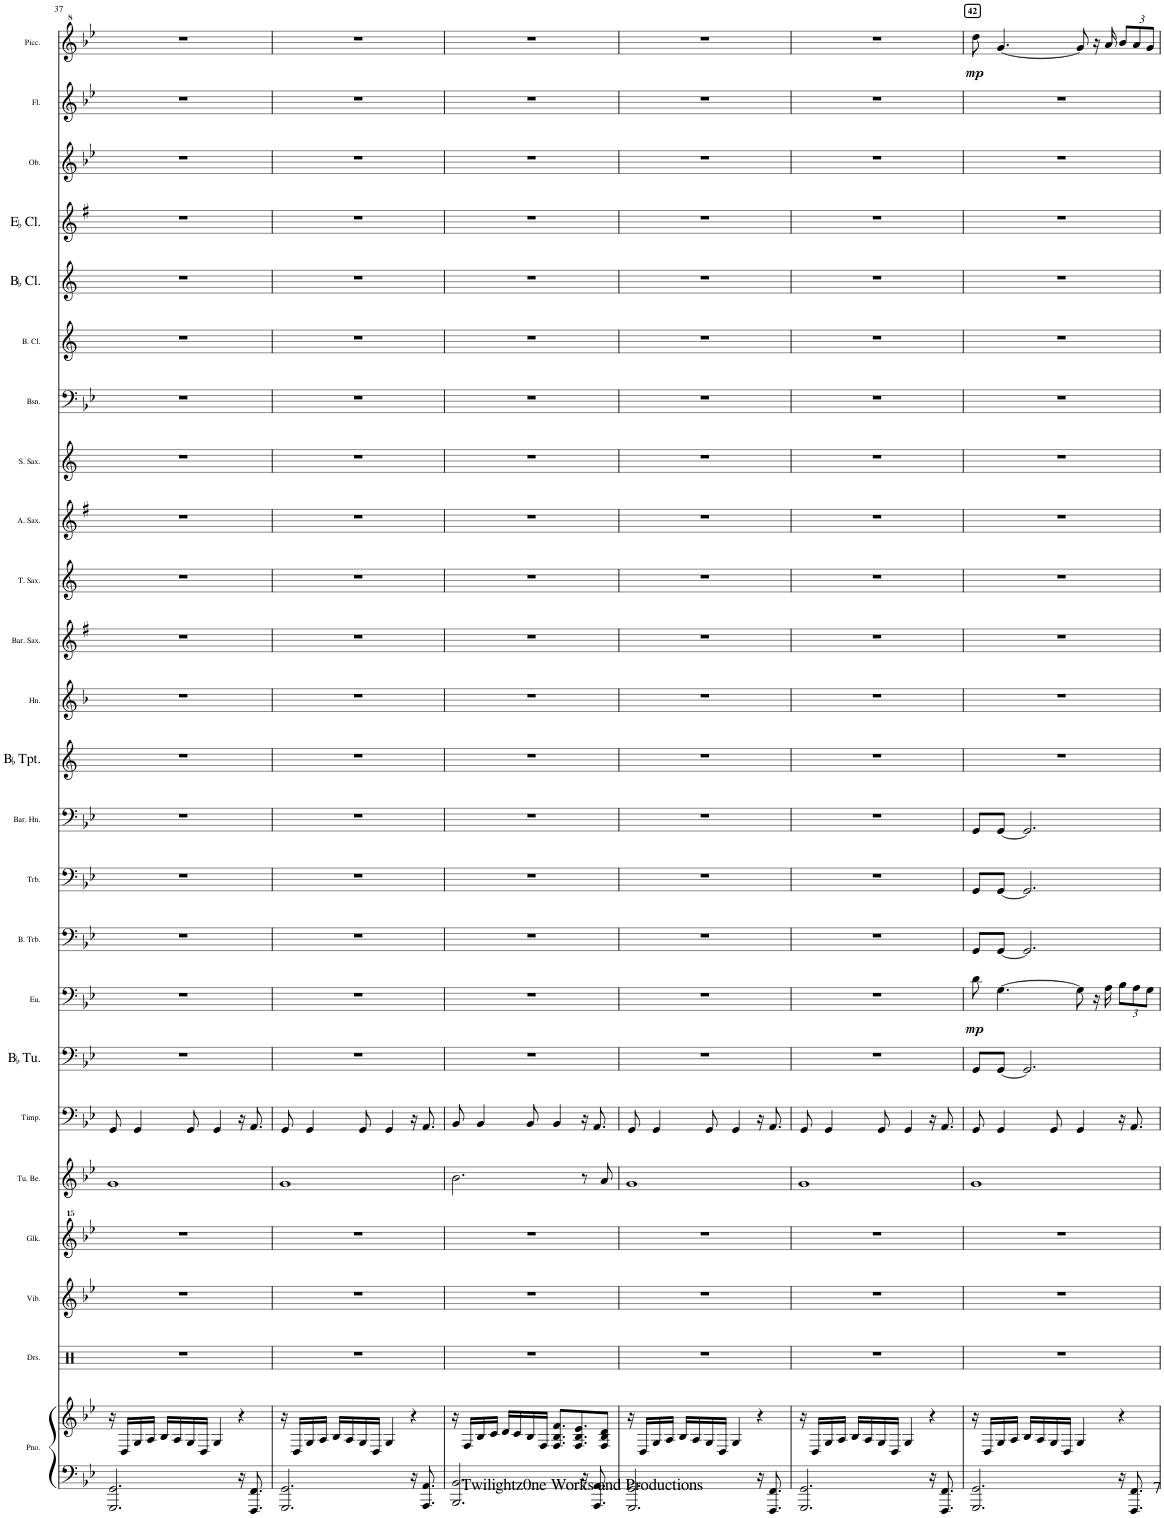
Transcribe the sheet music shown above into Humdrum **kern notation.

**kern	**kern	**kern	**kern	**kern	**kern	**kern	**kern	**kern	**dynam	**kern	**kern	**kern	**kern	**kern	**kern	**kern	**kern	**kern	**kern	**kern	**kern	**kern	**kern	**kern	**kern	**dynam
*part24	*part24	*part23	*part22	*part21	*part20	*part19	*part18	*part17	*part17	*part16	*part15	*part14	*part13	*part12	*part11	*part10	*part9	*part8	*part7	*part6	*part5	*part4	*part3	*part2	*part1	*part1
*staff25	*staff24	*staff23	*staff22	*staff21	*staff20	*staff19	*staff18	*staff17	*staff17	*staff16	*staff15	*staff14	*staff13	*staff12	*staff11	*staff10	*staff9	*staff8	*staff7	*staff6	*staff5	*staff4	*staff3	*staff2	*staff1	*staff1
*I"Piano	*	*I"Drumset	*I"Vibraphone	*I"Glockenspiel	*I"Tubular Bells	*I"Timpani	*I"BaccidentalFlat Tuba	*I"Euphonium	*	*I"Bass Trombone	*I"Trombone	*I"Baritone Horn	*I"BaccidentalFlat Trumpet	*I"Horn	*I"Baritone Saxophone	*I"Tenor Saxophone	*I"Alto Saxophone	*I"Soprano Saxophone	*I"Bassoon	*I"Bass Clarinet	*I"BaccidentalFlat Clarinet	*I"EaccidentalFlat Clarinet	*I"Oboe	*I"Flute	*I"Piccolo	*
*I'Pno.	*	*I'Drs.	*I'Vib.	*I'Glk.	*I'Tu. Be.	*I'Timp.	*I'BaccidentalFlat Tu.	*I'Eu.	*	*I'B. Trb.	*I'Trb.	*I'Bar. Hn.	*I'BaccidentalFlat Tpt.	*I'Hn.	*I'Bar. Sax.	*I'T. Sax.	*I'A. Sax.	*I'S. Sax.	*I'Bsn.	*I'B. Cl.	*I'BaccidentalFlat Cl.	*I'EaccidentalFlat Cl.	*I'Ob.	*I'Fl.	*I'Picc.	*
!!LO:PB:g=z
*clefF4	*clefG2	*clefX	*clefG2	*clefG^^2	*clefG2	*clefF4	*clefF4	*clefF4	*	*clefF4	*clefF4	*clefF4	*clefG2	*clefG2	*clefG2	*clefG2	*clefG2	*clefG2	*clefF4	*clefG2	*clefG2	*clefG2	*clefG2	*clefG2	*clefG^2	*
*	*	*	*	*	*	*	*	*	*	*	*	*Trd4c7	*Trd1c2	*Trd4c7	*Trd12c21	*Trd8c14	*Trd5c9	*Trd1c2	*	*Trd8c14	*Trd1c2	*Trd-2c-3	*	*	*Trd-7c-12	*
*k[b-e-]	*k[b-e-]	*k[]	*k[b-e-]	*k[b-e-]	*k[b-e-]	*k[b-e-]	*k[b-e-]	*k[b-e-]	*	*k[b-e-]	*k[b-e-]	*k[b-e-]	*k[]	*k[b-]	*k[f#]	*k[]	*k[f#]	*k[]	*k[b-e-]	*k[]	*k[]	*k[f#]	*k[b-e-]	*k[b-e-]	*k[b-e-]	*
*M4/4	*M4/4	*M4/4	*M4/4	*M4/4	*M4/4	*M4/4	*M4/4	*M4/4	*	*M4/4	*M4/4	*M4/4	*M4/4	*M4/4	*M4/4	*M4/4	*M4/4	*M4/4	*M4/4	*M4/4	*M4/4	*M4/4	*M4/4	*M4/4	*M4/4	*
=37	=37	=37	=37	=37	=37	=37	=37	=37	=37	=37	=37	=37	=37	=37	=37	=37	=37	=37	=37	=37	=37	=37	=37	=37	=37	=37
2.GGG/ 2.GG/	16r	1r	1r	1r	1g	8GG/	1r	1r	.	1r	1r	1r	1r	1r	1r	1r	1r	1r	1r	1r	1r	1r	1r	1r	1r	.
.	16D/LL	.	.	.	.	.	.	.	.	.	.	.	.	.	.	.	.	.	.	.	.	.	.	.	.	.
.	16G/	.	.	.	.	4GG/	.	.	.	.	.	.	.	.	.	.	.	.	.	.	.	.	.	.	.	.
.	16A/JJ	.	.	.	.	.	.	.	.	.	.	.	.	.	.	.	.	.	.	.	.	.	.	.	.	.
.	16B-/LL	.	.	.	.	.	.	.	.	.	.	.	.	.	.	.	.	.	.	.	.	.	.	.	.	.
.	16A/	.	.	.	.	.	.	.	.	.	.	.	.	.	.	.	.	.	.	.	.	.	.	.	.	.
.	16G/	.	.	.	.	8GG/	.	.	.	.	.	.	.	.	.	.	.	.	.	.	.	.	.	.	.	.
.	16D/JJ	.	.	.	.	.	.	.	.	.	.	.	.	.	.	.	.	.	.	.	.	.	.	.	.	.
.	4G/	.	.	.	.	4GG/	.	.	.	.	.	.	.	.	.	.	.	.	.	.	.	.	.	.	.	.
16r	4r	.	.	.	.	16r	.	.	.	.	.	.	.	.	.	.	.	.	.	.	.	.	.	.	.	.
8.FFF/ 8.FF/	.	.	.	.	.	8.AA/	.	.	.	.	.	.	.	.	.	.	.	.	.	.	.	.	.	.	.	.
=38	=38	=38	=38	=38	=38	=38	=38	=38	=38	=38	=38	=38	=38	=38	=38	=38	=38	=38	=38	=38	=38	=38	=38	=38	=38	=38
2.GGG/ 2.GG/	16r	1r	1r	1r	1g	8GG/	1r	1r	.	1r	1r	1r	1r	1r	1r	1r	1r	1r	1r	1r	1r	1r	1r	1r	1r	.
.	16D/LL	.	.	.	.	.	.	.	.	.	.	.	.	.	.	.	.	.	.	.	.	.	.	.	.	.
.	16G/	.	.	.	.	4GG/	.	.	.	.	.	.	.	.	.	.	.	.	.	.	.	.	.	.	.	.
.	16A/JJ	.	.	.	.	.	.	.	.	.	.	.	.	.	.	.	.	.	.	.	.	.	.	.	.	.
.	16B-/LL	.	.	.	.	.	.	.	.	.	.	.	.	.	.	.	.	.	.	.	.	.	.	.	.	.
.	16A/	.	.	.	.	.	.	.	.	.	.	.	.	.	.	.	.	.	.	.	.	.	.	.	.	.
.	16G/	.	.	.	.	8GG/	.	.	.	.	.	.	.	.	.	.	.	.	.	.	.	.	.	.	.	.
.	16D/JJ	.	.	.	.	.	.	.	.	.	.	.	.	.	.	.	.	.	.	.	.	.	.	.	.	.
.	4G/	.	.	.	.	4GG/	.	.	.	.	.	.	.	.	.	.	.	.	.	.	.	.	.	.	.	.
16r	4r	.	.	.	.	16r	.	.	.	.	.	.	.	.	.	.	.	.	.	.	.	.	.	.	.	.
8.AAA/ 8.AA/	.	.	.	.	.	8.AA/	.	.	.	.	.	.	.	.	.	.	.	.	.	.	.	.	.	.	.	.
=39	=39	=39	=39	=39	=39	=39	=39	=39	=39	=39	=39	=39	=39	=39	=39	=39	=39	=39	=39	=39	=39	=39	=39	=39	=39	=39
2.BBB-/ 2.BB-/	16r	1r	1r	1r	2.b-\	8BB-/	1r	1r	.	1r	1r	1r	1r	1r	1r	1r	1r	1r	1r	1r	1r	1r	1r	1r	1r	.
.	16F/LL	.	.	.	.	.	.	.	.	.	.	.	.	.	.	.	.	.	.	.	.	.	.	.	.	.
.	16B-/	.	.	.	.	4BB-/	.	.	.	.	.	.	.	.	.	.	.	.	.	.	.	.	.	.	.	.
.	16c/JJ	.	.	.	.	.	.	.	.	.	.	.	.	.	.	.	.	.	.	.	.	.	.	.	.	.
.	16d/LL	.	.	.	.	.	.	.	.	.	.	.	.	.	.	.	.	.	.	.	.	.	.	.	.	.
.	16c/	.	.	.	.	.	.	.	.	.	.	.	.	.	.	.	.	.	.	.	.	.	.	.	.	.
.	16B-/	.	.	.	.	8BB-/	.	.	.	.	.	.	.	.	.	.	.	.	.	.	.	.	.	.	.	.
.	16F/JJ	.	.	.	.	.	.	.	.	.	.	.	.	.	.	.	.	.	.	.	.	.	.	.	.	.
.	8.F/ 8.B-/ 8.f/L	.	.	.	.	4BB-/	.	.	.	.	.	.	.	.	.	.	.	.	.	.	.	.	.	.	.	.
.	8.F/ 8.B-/ 8.e-/	.	.	.	.	.	.	.	.	.	.	.	.	.	.	.	.	.	.	.	.	.	.	.	.	.
16r	.	.	.	.	8r	16r	.	.	.	.	.	.	.	.	.	.	.	.	.	.	.	.	.	.	.	.
8.AAA/ 8.AA/	.	.	.	.	.	8.AA/	.	.	.	.	.	.	.	.	.	.	.	.	.	.	.	.	.	.	.	.
.	8F/ 8B-/ 8d/J	.	.	.	8a/	.	.	.	.	.	.	.	.	.	.	.	.	.	.	.	.	.	.	.	.	.
=40	=40	=40	=40	=40	=40	=40	=40	=40	=40	=40	=40	=40	=40	=40	=40	=40	=40	=40	=40	=40	=40	=40	=40	=40	=40	=40
2.GGG/ 2.GG/	16r	1r	1r	1r	1g	8GG/	1r	1r	.	1r	1r	1r	1r	1r	1r	1r	1r	1r	1r	1r	1r	1r	1r	1r	1r	.
.	16D/LL	.	.	.	.	.	.	.	.	.	.	.	.	.	.	.	.	.	.	.	.	.	.	.	.	.
.	16G/	.	.	.	.	4GG/	.	.	.	.	.	.	.	.	.	.	.	.	.	.	.	.	.	.	.	.
.	16A/JJ	.	.	.	.	.	.	.	.	.	.	.	.	.	.	.	.	.	.	.	.	.	.	.	.	.
.	16B-/LL	.	.	.	.	.	.	.	.	.	.	.	.	.	.	.	.	.	.	.	.	.	.	.	.	.
.	16A/	.	.	.	.	.	.	.	.	.	.	.	.	.	.	.	.	.	.	.	.	.	.	.	.	.
.	16G/	.	.	.	.	8GG/	.	.	.	.	.	.	.	.	.	.	.	.	.	.	.	.	.	.	.	.
.	16D/JJ	.	.	.	.	.	.	.	.	.	.	.	.	.	.	.	.	.	.	.	.	.	.	.	.	.
.	4G/	.	.	.	.	4GG/	.	.	.	.	.	.	.	.	.	.	.	.	.	.	.	.	.	.	.	.
16r	4r	.	.	.	.	16r	.	.	.	.	.	.	.	.	.	.	.	.	.	.	.	.	.	.	.	.
8.FFF/ 8.FF/	.	.	.	.	.	8.AA/	.	.	.	.	.	.	.	.	.	.	.	.	.	.	.	.	.	.	.	.
=41	=41	=41	=41	=41	=41	=41	=41	=41	=41	=41	=41	=41	=41	=41	=41	=41	=41	=41	=41	=41	=41	=41	=41	=41	=41	=41
2.GGG/ 2.GG/	16r	1r	1r	1r	1g	8GG/	1r	1r	.	1r	1r	1r	1r	1r	1r	1r	1r	1r	1r	1r	1r	1r	1r	1r	1r	.
.	16D/LL	.	.	.	.	.	.	.	.	.	.	.	.	.	.	.	.	.	.	.	.	.	.	.	.	.
.	16G/	.	.	.	.	4GG/	.	.	.	.	.	.	.	.	.	.	.	.	.	.	.	.	.	.	.	.
.	16A/JJ	.	.	.	.	.	.	.	.	.	.	.	.	.	.	.	.	.	.	.	.	.	.	.	.	.
.	16B-/LL	.	.	.	.	.	.	.	.	.	.	.	.	.	.	.	.	.	.	.	.	.	.	.	.	.
.	16A/	.	.	.	.	.	.	.	.	.	.	.	.	.	.	.	.	.	.	.	.	.	.	.	.	.
.	16G/	.	.	.	.	8GG/	.	.	.	.	.	.	.	.	.	.	.	.	.	.	.	.	.	.	.	.
.	16D/JJ	.	.	.	.	.	.	.	.	.	.	.	.	.	.	.	.	.	.	.	.	.	.	.	.	.
.	4G/	.	.	.	.	4GG/	.	.	.	.	.	.	.	.	.	.	.	.	.	.	.	.	.	.	.	.
16r	4r	.	.	.	.	16r	.	.	.	.	.	.	.	.	.	.	.	.	.	.	.	.	.	.	.	.
8.FFF/ 8.FF/	.	.	.	.	.	8.AA/	.	.	.	.	.	.	.	.	.	.	.	.	.	.	.	.	.	.	.	.
=42	=42	=42	=42	=42	=42	=42	=42	=42	=42	=42	=42	=42	=42	=42	=42	=42	=42	=42	=42	=42	=42	=42	=42	=42	=42	=42
!	!	!	!	!	!	!	!	!	!	!	!	!	!	!	!	!	!	!	!	!	!	!	!	!	!LO:TX:a:B:t=42	!
!	!	!	!	!	!	!	!	!	!LO:DY:b	!	!	!	!	!	!	!	!	!	!	!	!	!	!	!	!	!LO:DY:b
2.GGG/ 2.GG/	16r	1r	1r	1r	1g	8GG/	8GG/L	8d\	mp	8GG/L	8GG/L	8GG/L	1r	1r	1r	1r	1r	1r	1r	1r	1r	1r	1r	1r	8ddd\	mp
.	16D/LL	.	.	.	.	.	.	.	.	.	.	.	.	.	.	.	.	.	.	.	.	.	.	.	.	.
.	16G/	.	.	.	.	4GG/	[8GG/J	[4.G\	.	[8GG/J	[8GG/J	[8GG/J	.	.	.	.	.	.	.	.	.	.	.	.	[4.gg/	.
.	16A/JJ	.	.	.	.	.	.	.	.	.	.	.	.	.	.	.	.	.	.	.	.	.	.	.	.	.
.	16B-/LL	.	.	.	.	.	2.GG/]	.	.	2.GG/]	2.GG/]	2.GG/]	.	.	.	.	.	.	.	.	.	.	.	.	.	.
.	16A/	.	.	.	.	.	.	.	.	.	.	.	.	.	.	.	.	.	.	.	.	.	.	.	.	.
.	16G/	.	.	.	.	8GG/	.	.	.	.	.	.	.	.	.	.	.	.	.	.	.	.	.	.	.	.
.	16D/JJ	.	.	.	.	.	.	.	.	.	.	.	.	.	.	.	.	.	.	.	.	.	.	.	.	.
.	4G/	.	.	.	.	4GG/	.	8G\]	.	.	.	.	.	.	.	.	.	.	.	.	.	.	.	.	8gg/]	.
.	.	.	.	.	.	.	.	16r	.	.	.	.	.	.	.	.	.	.	.	.	.	.	.	.	16r	.
.	.	.	.	.	.	.	.	16A\	.	.	.	.	.	.	.	.	.	.	.	.	.	.	.	.	16aa/	.
*	*	*	*	*	*	*	*	*Xbrackettup	*	*	*	*	*	*	*	*	*	*	*	*	*	*	*	*	*Xbrackettup	*
16r	4r	.	.	.	.	16r	.	12B-\L	.	.	.	.	.	.	.	.	.	.	.	.	.	.	.	.	12bb-/L	.
8.FFF/ 8.FF/	.	.	.	.	.	8.AA/	.	.	.	.	.	.	.	.	.	.	.	.	.	.	.	.	.	.	.	.
.	.	.	.	.	.	.	.	12A\	.	.	.	.	.	.	.	.	.	.	.	.	.	.	.	.	12aa/	.
.	.	.	.	.	.	.	.	12G\J	.	.	.	.	.	.	.	.	.	.	.	.	.	.	.	.	12gg/J	.
=	=	=	=	=	=	=	=	=	=	=	=	=	=	=	=	=	=	=	=	=	=	=	=	=	=	=
*-	*-	*-	*-	*-	*-	*-	*-	*-	*-	*-	*-	*-	*-	*-	*-	*-	*-	*-	*-	*-	*-	*-	*-	*-	*-	*-
